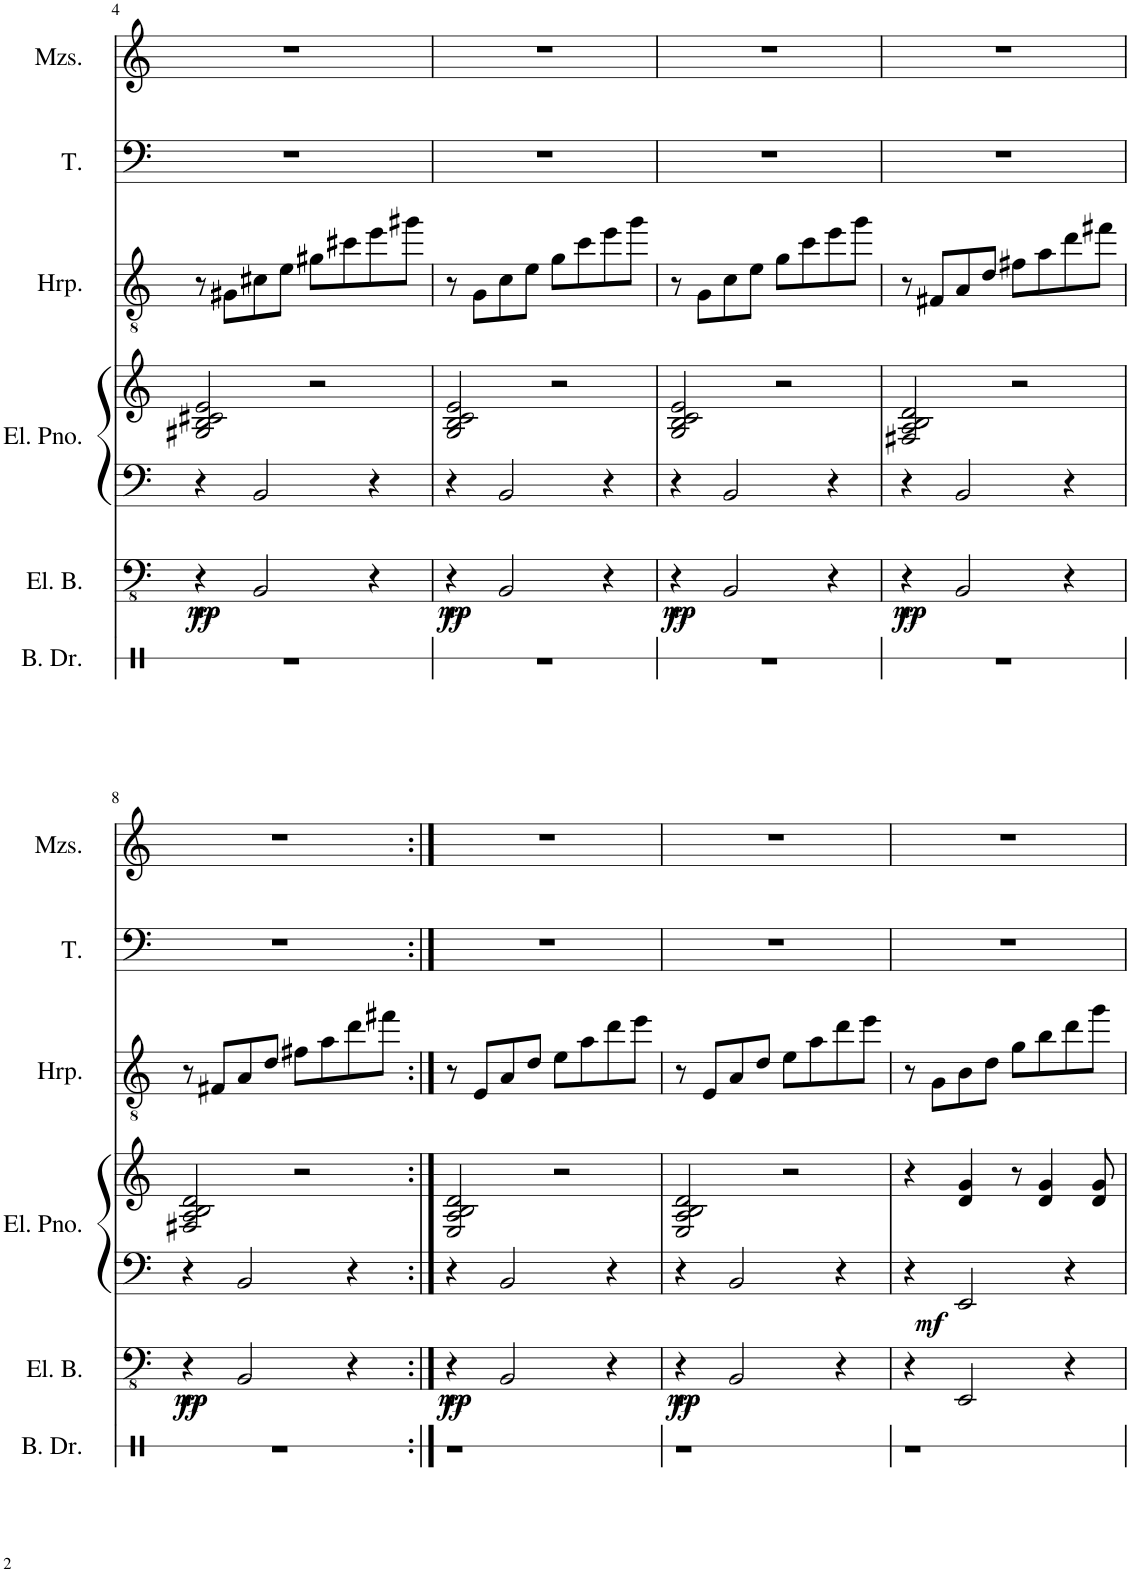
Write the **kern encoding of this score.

**kern	**kern	**dynam	**kern	**kern	**dynam	**kern	**kern	**kern
*part6	*part5	*part5	*part4	*part4	*part4	*part3	*part2	*part1
*staff7	*staff6	*staff6	*staff5	*staff4	*staff4/5	*staff3	*staff2	*staff1
*I"Bass Drum	*I"Electric Bass	*	*I"Electric Piano	*	*	*I"Harp	*I"Tenor	*I"Mezzo-soprano
*I'B. Dr.	*I'El. B.	*	*I'El. Pno.	*	*	*I'Hrp.	*I'T.	*I'Mzs.
!!LO:PB:g=z
*clefX	*clefFv4	*	*clefF4	*clefG2	*	*clefGv2	*clefF4	*clefG2
*k[]	*k[]	*	*k[]	*k[]	*	*k[]	*k[]	*k[]
*M4/4	*M4/4	*	*M4/4	*M4/4	*	*M4/4	*M4/4	*M4/4
=4	=4	=4	=4	=4	=4	=4	=4	=4
!	!	!LO:DY:b	!	!	!	!	!	!
!	!	!LO:DY:n=1:b	!	!	!	!	!	!
1r	4r	mp ff	4r	2G#X/ 2B/ 2c#X/ 2e/	.	8r	1r	1r
.	.	.	.	.	.	8G#X\L	.	.
.	2BBB/	.	2BB/	.	.	8c#X\	.	.
.	.	.	.	.	.	8e\J	.	.
.	.	.	.	2r	.	8g#X\L	.	.
.	.	.	.	.	.	8cc#X\	.	.
.	4r	.	4r	.	.	8ee\	.	.
.	.	.	.	.	.	8gg#X\J	.	.
=5	=5	=5	=5	=5	=5	=5	=5	=5
!	!	!LO:DY:b	!	!	!	!	!	!
!	!	!LO:DY:n=1:b	!	!	!	!	!	!
1r	4r	mp ff	4r	2G/ 2B/ 2c/ 2e/	.	8r	1r	1r
.	.	.	.	.	.	8G\L	.	.
.	2BBB/	.	2BB/	.	.	8c\	.	.
.	.	.	.	.	.	8e\J	.	.
.	.	.	.	2r	.	8g\L	.	.
.	.	.	.	.	.	8cc\	.	.
.	4r	.	4r	.	.	8ee\	.	.
.	.	.	.	.	.	8gg\J	.	.
=6	=6	=6	=6	=6	=6	=6	=6	=6
!	!	!LO:DY:b	!	!	!	!	!	!
!	!	!LO:DY:n=1:b	!	!	!	!	!	!
1r	4r	mp ff	4r	2G/ 2B/ 2c/ 2e/	.	8r	1r	1r
.	.	.	.	.	.	8G\L	.	.
.	2BBB/	.	2BB/	.	.	8c\	.	.
.	.	.	.	.	.	8e\J	.	.
.	.	.	.	2r	.	8g\L	.	.
.	.	.	.	.	.	8cc\	.	.
.	4r	.	4r	.	.	8ee\	.	.
.	.	.	.	.	.	8gg\J	.	.
=7	=7	=7	=7	=7	=7	=7	=7	=7
!	!	!LO:DY:b	!	!	!	!	!	!
!	!	!LO:DY:n=1:b	!	!	!	!	!	!
1r	4r	mp ff	4r	2F#X/ 2A/ 2B/ 2d/	.	8r	1r	1r
.	.	.	.	.	.	8F#X/L	.	.
.	2BBB/	.	2BB/	.	.	8A/	.	.
.	.	.	.	.	.	8d/J	.	.
.	.	.	.	2r	.	8f#X\L	.	.
.	.	.	.	.	.	8a\	.	.
.	4r	.	4r	.	.	8dd\	.	.
.	.	.	.	.	.	8ff#X\J	.	.
!!LO:LB:g=z
=8	=8	=8	=8	=8	=8	=8	=8	=8
!	!	!LO:DY:b	!	!	!	!	!	!
!	!	!LO:DY:n=1:b	!	!	!	!	!	!
1r	4r	mp ff	4r	2F#X/ 2A/ 2B/ 2d/	.	8r	1r	1r
.	.	.	.	.	.	8F#X/L	.	.
.	2BBB/	.	2BB/	.	.	8A/	.	.
.	.	.	.	.	.	8d/J	.	.
.	.	.	.	2r	.	8f#X\L	.	.
.	.	.	.	.	.	8a\	.	.
.	4r	.	4r	.	.	8dd\	.	.
.	.	.	.	.	.	8ff#X\J	.	.
=9:|!	=9:|!	=9:|!	=9:|!	=9:|!	=9:|!	=9:|!	=9:|!	=9:|!
!	!	!LO:DY:b	!	!	!	!	!	!
!	!	!LO:DY:n=1:b	!	!	!	!	!	!
1r	4r	mp ff	4r	2E/ 2A/ 2B/ 2d/	.	8r	1r	1r
.	.	.	.	.	.	8E/L	.	.
.	2BBB/	.	2BB/	.	.	8A/	.	.
.	.	.	.	.	.	8d/J	.	.
.	.	.	.	2r	.	8e\L	.	.
.	.	.	.	.	.	8a\	.	.
.	4r	.	4r	.	.	8dd\	.	.
.	.	.	.	.	.	8ee\J	.	.
=10	=10	=10	=10	=10	=10	=10	=10	=10
!	!	!LO:DY:b	!	!	!	!	!	!
!	!	!LO:DY:n=1:b	!	!	!	!	!	!
1r	4r	mp ff	4r	2E/ 2A/ 2B/ 2d/	.	8r	1r	1r
.	.	.	.	.	.	8E/L	.	.
.	2BBB/	.	2BB/	.	.	8A/	.	.
.	.	.	.	.	.	8d/J	.	.
.	.	.	.	2r	.	8e\L	.	.
.	.	.	.	.	.	8a\	.	.
.	4r	.	4r	.	.	8dd\	.	.
.	.	.	.	.	.	8ee\J	.	.
=11	=11	=11	=11	=11	=11	=11	=11	=11
1r	4r	.	4r	4r	.	8r	1r	1r
.	.	.	.	.	.	8G\L	.	.
!	!	!	!	!	!LO:DY:b=2	!	!	!
.	2EEE/	.	2EE/	4d/ 4g/	mf	8B\	.	.
.	.	.	.	.	.	8d\J	.	.
.	.	.	.	8r	.	8g\L	.	.
.	.	.	.	4d/ 4g/	.	8b\	.	.
.	4r	.	4r	.	.	8dd\	.	.
.	.	.	.	8d/ 8g/	.	8gg\J	.	.
=	=	=	=	=	=	=	=	=
*-	*-	*-	*-	*-	*-	*-	*-	*-
